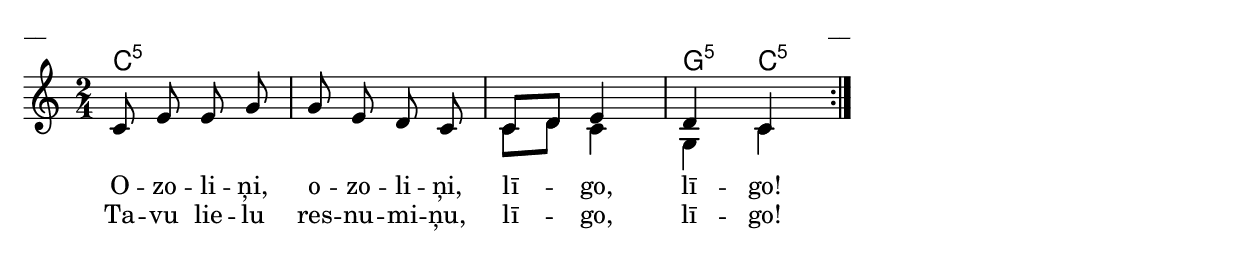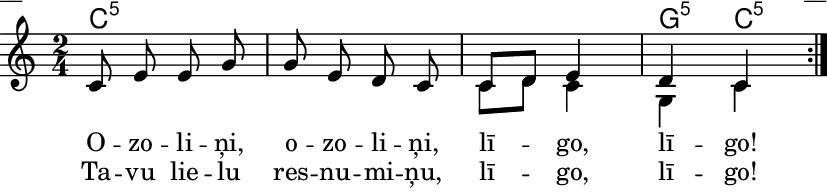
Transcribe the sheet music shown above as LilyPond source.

\version "2.13.18"
#(ly:set-option 'crop #t)

%\header {
%    title = "Ozoliņi, ozoliņi"
%}
\paper {
line-width = 14\cm
left-margin = 0.4\cm
between-system-padding = 0.1\cm
between-system-space = 0.1\cm
}
\layout {
indent = #0
ragged-last = ##f
}


voiceA = \transpose d c { \relative c' {
\clef "treble"
\key d \major
\time 2/4
\repeat volta 2 {
d8 fis fis a | a8 fis e d | d8[ e] fis4 | e4 d 
}
} }

voiceB = \transpose d c { \relative c' {
\clef "treble"
\key d \major
\time 2/4
\repeat volta 2 {
s2*2 | d8[ e] d4 | a4 d 
}
} }

lyricAA = \lyricmode {
O -- zo -- li -- ņi, o -- zo -- li -- ņi, lī -- go, lī -- go!
}

lyricAB = \lyricmode {
Ta -- vu lie -- lu res -- nu -- mi -- ņu, lī -- go, lī -- go!
}

chordsA = \chordmode {
\time 2/4
c2:5 | c2:5 | c2:5 | g4:5 c4:5 |
}

fullScore = <<
\new ChordNames { 
\set chordChanges = ##t
\chordsA 
}
\new Staff {
<<
\new Voice = "voiceA" { \voiceOne \autoBeamOff \voiceA }
\new Lyrics \lyricsto "voiceA" \lyricAA
\new Lyrics \lyricsto "voiceA" \lyricAB
\new Voice = "voiceB" { \voiceTwo \autoBeamOff \voiceB }
>>
}
>>

\score {
\fullScore
\header { piece = "__" opus = "__" }
}
\markup { \with-color #(x11-color 'white) \sans \smaller "__" }
\score {
\unfoldRepeats
\fullScore
\midi {
\context { \Staff \remove "Staff_performer" }
\context { \Voice \consists "Staff_performer" }
}
}


